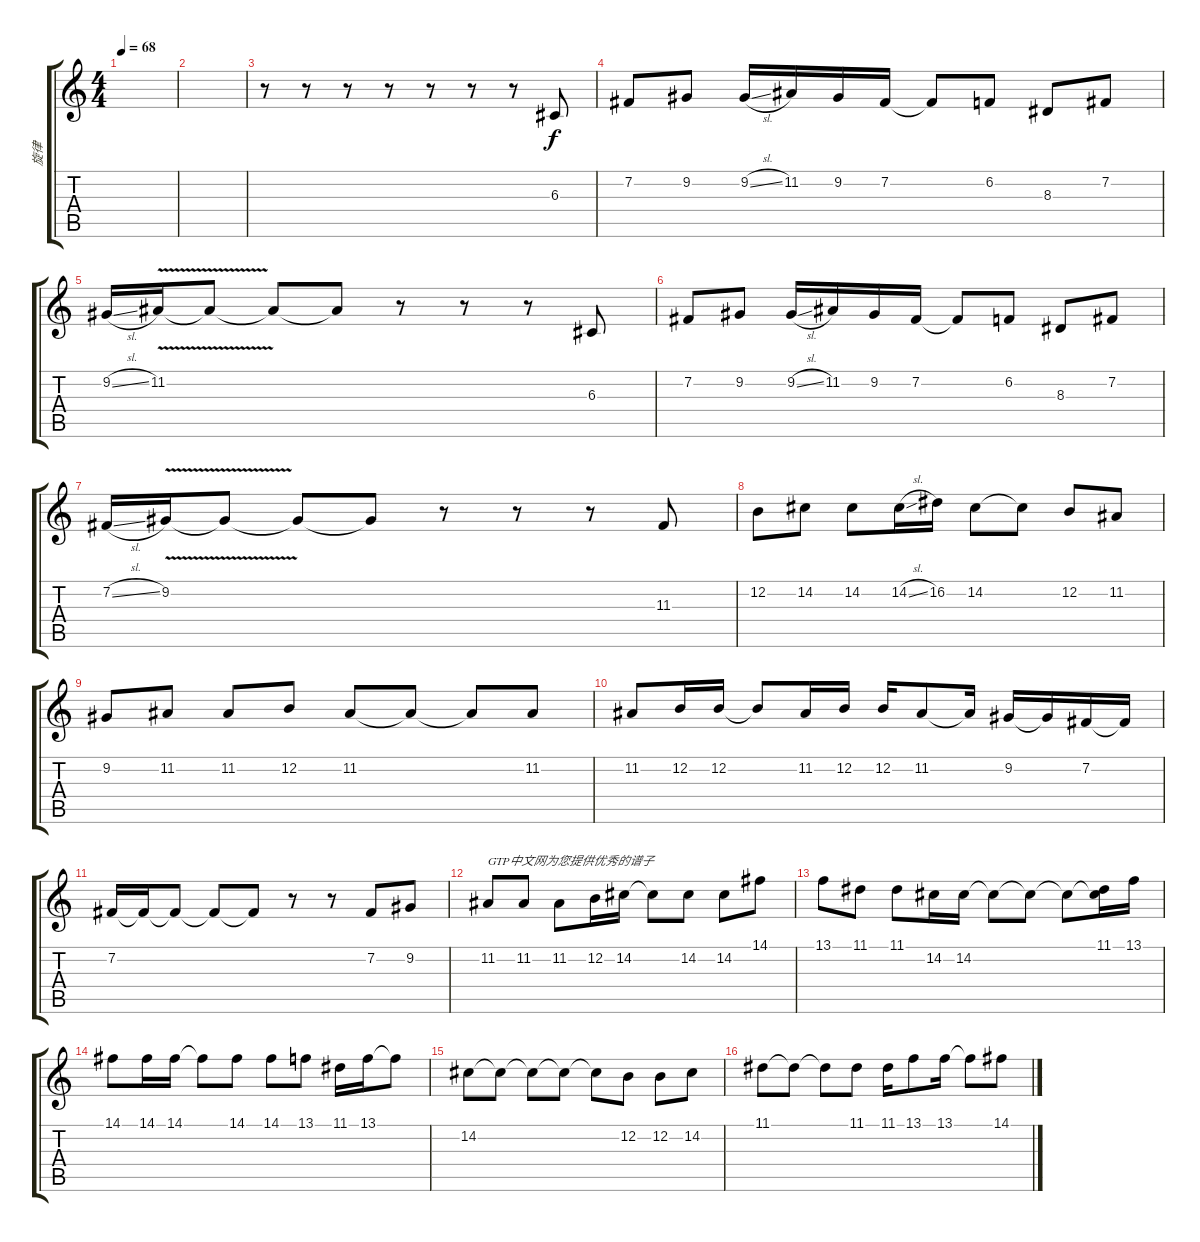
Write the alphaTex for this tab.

\track ("旋律" "旋律") {instrument sopranosax}
\staff {score tabs}
\tuning (E4 B3 G3 D3 A2 E2) {hide}
\ts (4 4)
\tempo 68
\clef g2
\ks c
|
|
r.8 r.8 r.8 r.8 r.8 r.8 r.8 6.3.8{volume 16} |
7.2.8 9.2.8 9.2{sl}.16 11.2.16 9.2.16 7.2.16 7.2{t}.8 6.2.8 8.3.8 7.2.8 |
9.2{sl}.16 11.2{v}.16 11.2{t}.8 11.2{t}.8 11.2{t}.8 r.8 r.8 r.8 6.3.8 |
7.2.8 9.2.8 9.2{sl}.16 11.2.16 9.2.16 7.2.16 7.2{t}.8 6.2.8 8.3.8 7.2.8 |
7.2{sl}.16 9.2{v}.16 9.2{t}.8 9.2{t}.8 9.2{t}.8 r.8 r.8 r.8 11.3.8 |
12.2.8 14.2.8 14.2.8 14.2{sl}.16 16.2.16 14.2.8 14.2{t}.8 12.2.8 11.2.8 |
9.2.8 11.2.8 11.2.8 12.2.8 11.2.8 11.2{t}.8 11.2{t}.8 11.2.8 |
11.2.8 12.2.16 12.2.16 12.2{t}.8 11.2.16 12.2.16 12.2.16 11.2.8 11.2{t}.16 9.2.16 9.2{t}.16 7.2.16 7.2{t}.16 |
7.2.16 7.2{t}.16 7.2{t}.8 7.2{t}.8 7.2{t}.8 r.8 r.8 7.2.8 9.2.8 |
11.2.8{txt "GTP中文网为您提供优秀的谱子"} 11.2.8 11.2.8 12.2.16 14.2.16 14.2{t}.8 14.2.8 14.2.8 14.1.8 |
13.1.8 11.1.8 11.1.8 14.2.16 14.2.16 14.2{t}.8 14.2{t}.8 14.2{t}.8 (11.1 14.2{t}).16 13.1.16 |
14.1.8 14.1.16 14.1.16 14.1{t}.8 14.1.8 14.1.8 13.1.8 11.1.16 13.1.16 13.1{t}.8 |
14.2.8 14.2{t}.8 14.2{t}.8 14.2{t}.8 14.2{t}.8 12.2.8 12.2.8 14.2.8 |
11.1.8 11.1{t}.8 11.1{t}.8 11.1.8 11.1.16 13.1.8 13.1.16 13.1{t}.8 14.1.8
